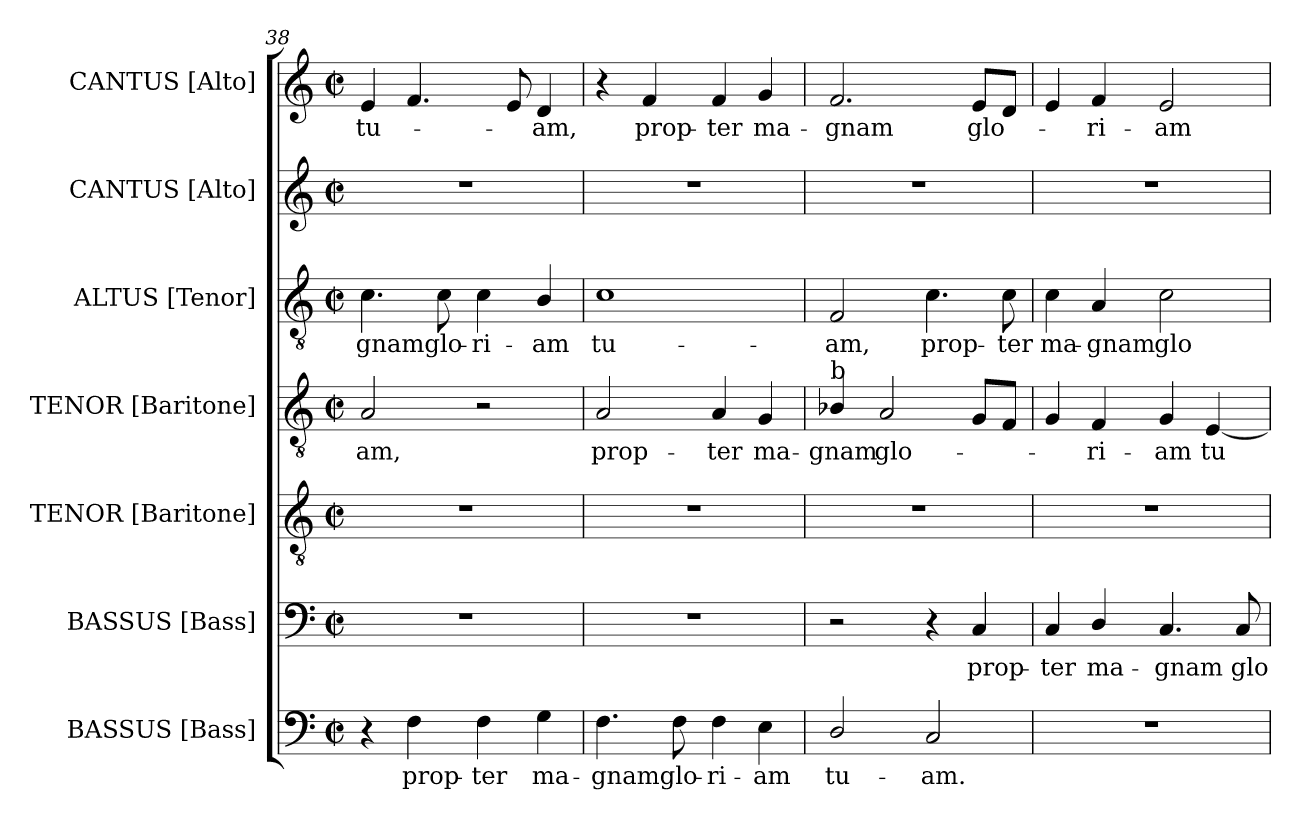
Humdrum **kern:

**kern	**text	**kern	**text	**kern	**kern	**text	**kern	**text	**kern	**kern	**text
*part7	*part7	*part6	*part6	*part5	*part4	*part4	*part3	*part3	*part2	*part1	*part1
*staff7	*staff7	*staff6	*staff6	*staff5	*staff4	*staff4	*staff3	*staff3	*staff2	*staff1	*staff1
*I"BASSUS [Bass]	*	*I"BASSUS [Bass]	*	*I"TENOR [Baritone]	*I"TENOR [Baritone]	*	*I"ALTUS [Tenor]	*	*I"CANTUS [Alto]	*I"CANTUS [Alto]	*
*I'B.	*	*I'B.	*	*I'Bar.	*I'Bar.	*	*I'T.	*	*I'A.	*I'A.	*
*clefF4	*	*clefF4	*	*clefGv2	*clefGv2	*	*clefGv2	*	*clefG2	*clefG2	*
*	*	*	*	*ITrd7c12	*ITrd7c12	*	*ITrd7c12	*	*	*	*
*k[]	*	*k[]	*	*k[]	*k[]	*	*k[]	*	*k[]	*k[]	*
*C:	*	*C:	*	*C:	*C:	*	*C:	*	*C:	*C:	*
*M2/2	*	*M2/2	*	*M2/2	*M2/2	*	*M2/2	*	*M2/2	*M2/2	*
*met(c|)	*	*met(c|)	*	*met(c|)	*met(c|)	*	*met(c|)	*	*met(c|)	*met(c|)	*
=38	=38	=38	=38	=38	=38	=38	=38	=38	=38	=38	=38
!	!	!	!	!	!	!LO:LY:b:color=#000000	!	!	!	!	!
!	!	!	!	!	!	!	!	!LO:LY:b:color=#000000	!	!	!
!	!	!	!	!	!	!	!	!	!	!	!LO:LY:b:color=#000000
4r	.	1r	.	1r	2AAi/	-am,	4.Ci\	-gnam	1r	4ei/	tu-
!	!LO:LY:b:color=#000000	!	!	!	!	!	!	!	!	!	!
4Fi\	prop-	.	.	.	.	.	.	.	.	4.fi/	.
!	!	!	!	!	!	!	!	!LO:LY:b:color=#000000	!	!	!
.	.	.	.	.	.	.	8Ci\	glo-	.	.	.
!	!LO:LY:b:color=#000000	!	!	!	!	!	!	!	!	!	!
!	!	!	!	!	!	!	!	!LO:LY:b:color=#000000	!	!	!
4Fi\	-ter	.	.	.	2r	.	4Ci\	-ri-	.	.	.
.	.	.	.	.	.	.	.	.	.	8ei/	.
!	!LO:LY:b:color=#000000	!	!	!	!	!	!	!	!	!	!
!	!	!	!	!	!	!	!	!LO:LY:b:color=#000000	!	!	!
!	!	!	!	!	!	!	!	!	!	!	!LO:LY:b:color=#000000
4Gi\	ma-	.	.	.	.	.	4BBi/	-am	.	4di/	-am,
=39	=39	=39	=39	=39	=39	=39	=39	=39	=39	=39	=39
!	!LO:LY:b:color=#000000	!	!	!	!	!	!	!	!	!	!
!	!	!	!	!	!	!LO:LY:b:color=#000000	!	!	!	!	!
!	!	!	!	!	!	!	!	!LO:LY:b:color=#000000	!	!	!
4.Fi\	-gnam	1r	.	1r	2AAi/	prop-	1Ci	tu-	1r	4r	.
!	!	!	!	!	!	!	!	!	!	!	!LO:LY:b:color=#000000
.	.	.	.	.	.	.	.	.	.	4fi/	prop-
!	!LO:LY:b:color=#000000	!	!	!	!	!	!	!	!	!	!
8Fi\	glo-	.	.	.	.	.	.	.	.	.	.
!	!LO:LY:b:color=#000000	!	!	!	!	!	!	!	!	!	!
!	!	!	!	!	!	!LO:LY:b:color=#000000	!	!	!	!	!
!	!	!	!	!	!	!	!	!	!	!	!LO:LY:b:color=#000000
4Fi\	-ri-	.	.	.	4AAi/	-ter	.	.	.	4fi/	-ter
!	!LO:LY:b:color=#000000	!	!	!	!	!	!	!	!	!	!
!	!	!	!	!	!	!LO:LY:b:color=#000000	!	!	!	!	!
!	!	!	!	!	!	!	!	!	!	!	!LO:LY:b:color=#000000
4Ei\	-am	.	.	.	4GGi/	ma-	.	.	.	4gi/	ma-
=40	=40	=40	=40	=40	=40	=40	=40	=40	=40	=40	=40
!	!LO:LY:b:color=#000000	!	!	!	!	!	!	!	!	!	!
!	!	!	!	!	!	!LO:LY:b:color=#000000	!	!	!	!	!
!	!	!	!	!	!	!	!	!LO:LY:b:color=#000000	!	!	!
!	!	!	!	!	!LO:TX:a:t=b	!	!	!	!	!	!
!	!	!	!	!	!	!	!	!	!	!	!LO:LY:b:color=#000000
2Di/	tu-	2r	.	1r	4BB-i/	-gnam	2FFi/	-am,	1r	2.fi/	-gnam
!	!	!	!	!	!	!LO:LY:b:color=#000000	!	!	!	!	!
.	.	.	.	.	2AAi/	glo-	.	.	.	.	.
!	!LO:LY:b:color=#000000	!	!	!	!	!	!	!	!	!	!
!	!	!	!	!	!	!	!	!LO:LY:b:color=#000000	!	!	!
2Ci/	-am.	4r	.	.	.	.	4.Ci\	prop-	.	.	.
!	!	!	!LO:LY:b:color=#000000	!	!	!	!	!	!	!	!
!	!	!	!	!	!	!	!	!	!	!	!LO:LY:b:color=#000000
.	.	4Ci/	prop-	.	8GGi/L	.	.	.	.	8ei/L	glo-
!	!	!	!	!	!	!	!	!LO:LY:b:color=#000000	!	!	!
.	.	.	.	.	8FFi/J	.	8Ci\	-ter	.	8di/J	.
=41	=41	=41	=41	=41	=41	=41	=41	=41	=41	=41	=41
!	!	!	!LO:LY:b:color=#000000	!	!	!	!	!	!	!	!
!	!	!	!	!	!	!	!	!LO:LY:b:color=#000000	!	!	!
1r	.	4Ci/	-ter	1r	4GGi/	.	4Ci\	ma-	1r	4ei/	.
!	!	!	!LO:LY:b:color=#000000	!	!	!	!	!	!	!	!
!	!	!	!	!	!	!LO:LY:b:color=#000000	!	!	!	!	!
!	!	!	!	!	!	!	!	!LO:LY:b:color=#000000	!	!	!
!	!	!	!	!	!	!	!	!	!	!	!LO:LY:b:color=#000000
.	.	4Di/	ma-	.	4FFi/	-ri-	4AAi/	-gnam	.	4fi/	-ri-
!	!	!	!LO:LY:b:color=#000000	!	!	!	!	!	!	!	!
!	!	!	!	!	!	!LO:LY:b:color=#000000	!	!	!	!	!
!	!	!	!	!	!	!	!	!LO:LY:b:color=#000000	!	!	!
!	!	!	!	!	!	!	!	!	!	!	!LO:LY:b:color=#000000
.	.	4.Ci/	-gnam	.	4GGi/	-am	2Ci\	glo-	.	2ei/	-am
!	!	!	!	!	!	!LO:LY:b:color=#000000	!	!	!	!	!
.	.	.	.	.	[<4EEi/	tu-	.	.	.	.	.
!	!	!	!LO:LY:b:color=#000000	!	!	!	!	!	!	!	!
.	.	8Ci/	glo-	.	.	.	.	.	.	.	.
=	=	=	=	=	=	=	=	=	=	=	=
*-	*-	*-	*-	*-	*-	*-	*-	*-	*-	*-	*-
